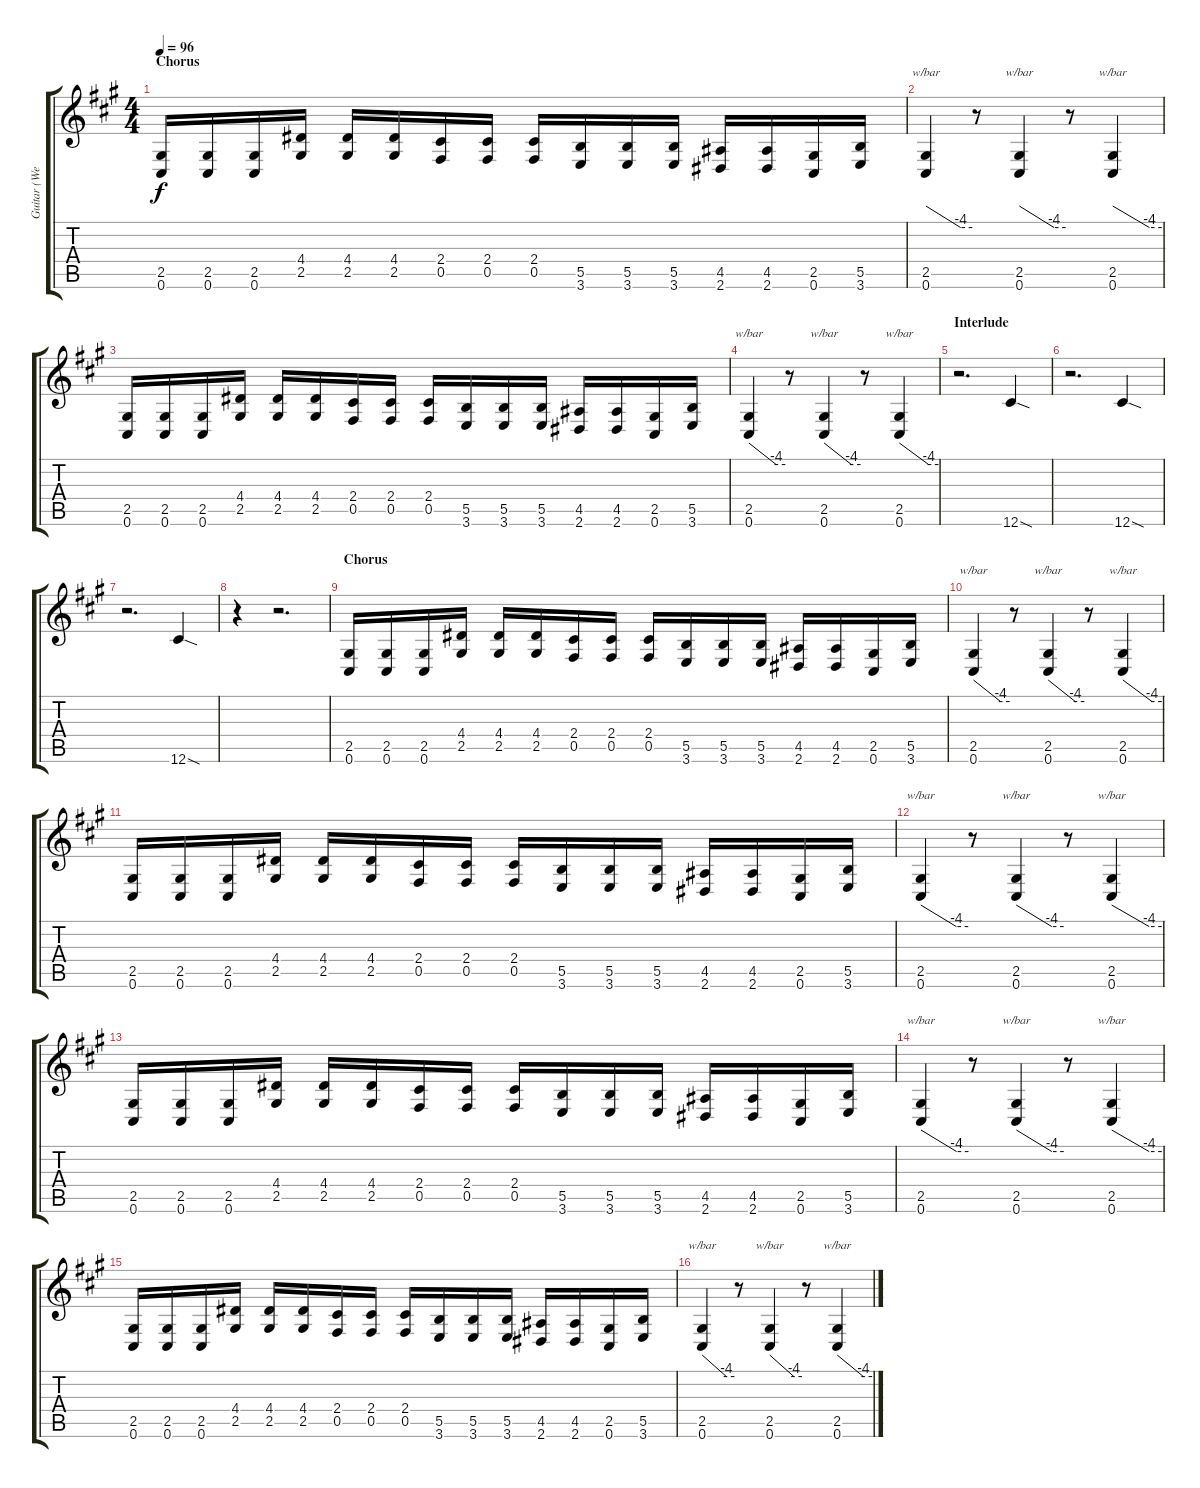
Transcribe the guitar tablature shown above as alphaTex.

\track ("Guitar (Wes Borland)" "Guitar (We") {instrument distortionguitar}
\staff {score tabs}
\tuning (Db4 Ab3 E3 B2 Gb2 Db2) {hide}
\ts (4 4)
\section ("" "Chorus")
\tempo 96
\clef g2
\ks a
(2.5 0.6).16{dy f} (2.5 0.6).16 (2.5 0.6).16 (4.4 2.5).16 (4.4 2.5).16 (4.4 2.5).16 (2.4 0.5).16 (2.4 0.5).16 (2.4 0.5).16 (5.5 3.6).16 (5.5 3.6).16 (5.5 3.6).16 (4.5 2.6).16 (4.5 2.6).16 (2.5 0.6).16 (5.5 3.6).16 |
(2.5 0.6).4{tbe (custom default 0 0 45 -16 60 -16)} r.8 (2.5 0.6).4{tbe (custom default 0 0 45 -16 60 -16)} r.8 (2.5 0.6).4{tbe (custom default 0 0 45 -16 60 -16)} |
(2.5 0.6).16 (2.5 0.6).16 (2.5 0.6).16 (4.4 2.5).16 (4.4 2.5).16 (4.4 2.5).16 (2.4 0.5).16 (2.4 0.5).16 (2.4 0.5).16 (5.5 3.6).16 (5.5 3.6).16 (5.5 3.6).16 (4.5 2.6).16 (4.5 2.6).16 (2.5 0.6).16 (5.5 3.6).16 |
(2.5 0.6).4{tbe (custom default 0 0 45 -16 60 -16)} r.8 (2.5 0.6).4{tbe (custom default 0 0 45 -16 60 -16)} r.8 (2.5 0.6).4{tbe (custom default 0 0 45 -16 60 -16)} |
\section ("" "Interlude")
r.2{d} 12.6{sod}.4 |
r.2{d} 12.6{sod}.4 |
r.2{d} 12.6{sod}.4 |
r.4 r.2{d} |
\section ("" "Chorus")
(2.5 0.6).16 (2.5 0.6).16 (2.5 0.6).16 (4.4 2.5).16 (4.4 2.5).16 (4.4 2.5).16 (2.4 0.5).16 (2.4 0.5).16 (2.4 0.5).16 (5.5 3.6).16 (5.5 3.6).16 (5.5 3.6).16 (4.5 2.6).16 (4.5 2.6).16 (2.5 0.6).16 (5.5 3.6).16 |
(2.5 0.6).4{tbe (custom default 0 0 45 -16 60 -16)} r.8 (2.5 0.6).4{tbe (custom default 0 0 45 -16 60 -16)} r.8 (2.5 0.6).4{tbe (custom default 0 0 45 -16 60 -16)} |
(2.5 0.6).16 (2.5 0.6).16 (2.5 0.6).16 (4.4 2.5).16 (4.4 2.5).16 (4.4 2.5).16 (2.4 0.5).16 (2.4 0.5).16 (2.4 0.5).16 (5.5 3.6).16 (5.5 3.6).16 (5.5 3.6).16 (4.5 2.6).16 (4.5 2.6).16 (2.5 0.6).16 (5.5 3.6).16 |
(2.5 0.6).4{tbe (custom default 0 0 45 -16 60 -16)} r.8 (2.5 0.6).4{tbe (custom default 0 0 45 -16 60 -16)} r.8 (2.5 0.6).4{tbe (custom default 0 0 45 -16 60 -16)} |
(2.5 0.6).16 (2.5 0.6).16 (2.5 0.6).16 (4.4 2.5).16 (4.4 2.5).16 (4.4 2.5).16 (2.4 0.5).16 (2.4 0.5).16 (2.4 0.5).16 (5.5 3.6).16 (5.5 3.6).16 (5.5 3.6).16 (4.5 2.6).16 (4.5 2.6).16 (2.5 0.6).16 (5.5 3.6).16 |
(2.5 0.6).4{tbe (custom default 0 0 45 -16 60 -16)} r.8 (2.5 0.6).4{tbe (custom default 0 0 45 -16 60 -16)} r.8 (2.5 0.6).4{tbe (custom default 0 0 45 -16 60 -16)} |
(2.5 0.6).16 (2.5 0.6).16 (2.5 0.6).16 (4.4 2.5).16 (4.4 2.5).16 (4.4 2.5).16 (2.4 0.5).16 (2.4 0.5).16 (2.4 0.5).16 (5.5 3.6).16 (5.5 3.6).16 (5.5 3.6).16 (4.5 2.6).16 (4.5 2.6).16 (2.5 0.6).16 (5.5 3.6).16 |
(2.5 0.6).4{tbe (custom default 0 0 45 -16 60 -16)} r.8 (2.5 0.6).4{tbe (custom default 0 0 45 -16 60 -16)} r.8 (2.5 0.6).4{tbe (custom default 0 0 45 -16 60 -16)}
